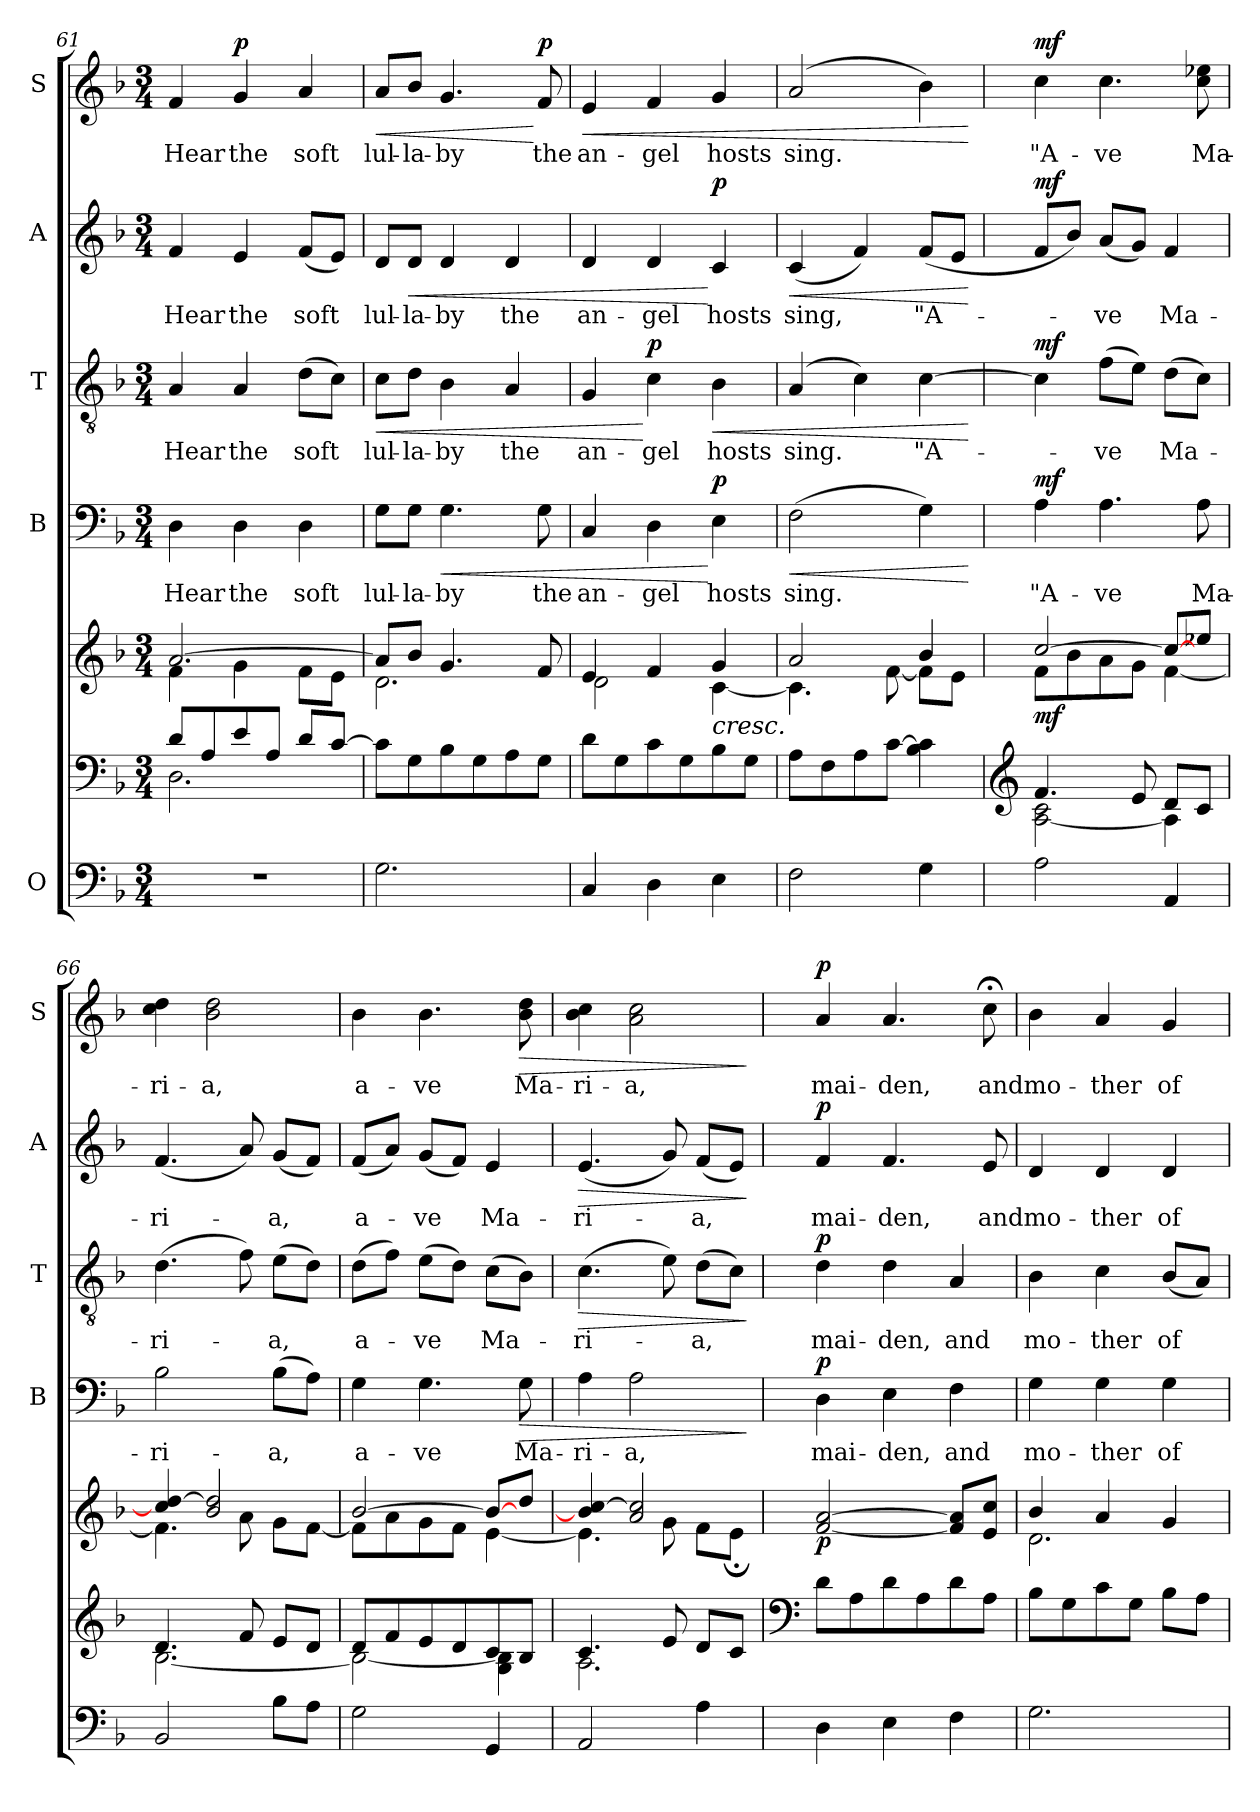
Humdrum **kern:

**kern	**kern	**kern	**dynam	**kern	**text	**dynam	**kern	**text	**dynam	**kern	**text	**dynam	**kern	**text	**dynam
*part5	*part5	*part5	*part5	*part4	*part4	*part4	*part3	*part3	*part3	*part2	*part2	*part2	*part1	*part1	*part1
*staff7	*staff6	*staff5	*staff5/6/7	*staff4	*staff4	*staff4	*staff3	*staff3	*staff3	*staff2	*staff2	*staff2	*staff1	*staff1	*staff1
*I"O	*	*	*	*I"B	*	*	*I"T	*	*	*I"A	*	*	*I"S	*	*
*	*	*	*	*I'B	*	*	*I'T	*	*	*I'A	*	*	*I'S	*	*
*clefF4	*clefF4	*clefG2	*	*clefF4	*	*	*clefGv2	*	*	*clefG2	*	*	*clefG2	*	*
*k[b-]	*k[b-]	*k[b-]	*	*k[b-]	*	*	*k[b-]	*	*	*k[b-]	*	*	*k[b-]	*	*
*M3/4	*M3/4	*M3/4	*	*M3/4	*	*	*M3/4	*	*	*M3/4	*	*	*M3/4	*	*
=61	=61	=61	=61	=61	=61	=61	=61	=61	=61	=61	=61	=61	=61	=61	=61
*	*^	*^	*	*	*	*	*	*	*	*	*	*	*	*	*
!	!	!	!	!	!	!	!LO:LY:b	!	!	!LO:LY:b	!	!	!LO:LY:b	!	!	!LO:LY:b	!
2.r	8d/L	2.D\	[2.a/	4f\	.	4D\	Hear	.	4A/	Hear	.	4f/	Hear	.	4f/	Hear	.
.	8A/	.	.	.	.	.	.	.	.	.	.	.	.	.	.	.	.
!	!	!	!	!	!	!	!LO:LY:b	!	!	!LO:LY:b	!	!	!LO:LY:b	!	!	!LO:LY:b	!LO:DY:a
.	8e/	.	.	4g\	.	4D\	the	.	4A/	the	.	4e/	the	.	4g/	the	p
.	8A/J	.	.	.	.	.	.	.	.	.	.	.	.	.	.	.	.
!	!	!	!	!	!	!	!LO:LY:b	!	!	!LO:LY:b	!	!	!LO:LY:b	!	!	!LO:LY:b	!
.	8d/L	.	.	8f\L	.	4D\	soft	.	(8d\L	soft	.	(8f/L	soft	.	4a/	soft	.
.	[8c/J	.	.	8e\J	.	.	.	.	8c\J)	.	.	8e/J)	.	.	.	.	.
*	*v	*v	*	*	*	*	*	*	*	*	*	*	*	*	*	*	*
!!LO:LB:g=z
=62	=62	=62	=62	=62	=62	=62	=62	=62	=62	=62	=62	=62	=62	=62	=62	=62
!	!	!	!	!	!	!LO:LY:b	!	!	!LO:LY:b	!LO:HP:b	!	!LO:LY:b	!	!	!LO:LY:b	!LO:HP:b
2.G\	8c\L]	8a/L]	2.d\	.	8G\L	lul-	.	8c\L	lul-	<	8d/L	lul-	.	8a/L	lul-	<
!	!	!	!	!	!	!LO:LY:b	!	!	!LO:LY:b	!	!	!LO:LY:b	!LO:HP:b	!	!LO:LY:b	!
.	8G\	8b-/J	.	.	8G\J	-la-	.	8d\J	-la-	.	8d/J	-la-	<	8b-/J	-la-	.
!	!	!	!	!	!	!LO:LY:b	!LO:HP:b	!	!LO:LY:b	!	!	!LO:LY:b	!	!	!LO:LY:b	!
.	8B-\	4.g/	.	.	4.G\	-by	<	4B-\	-by	.	4d/	-by	.	4.g/	-by	.
.	8G\	.	.	.	.	.	.	.	.	.	.	.	.	.	.	.
!	!	!	!	!	!	!	!	!	!LO:LY:b	!	!	!LO:LY:b	!	!	!	!
.	8A\	.	.	.	.	.	.	4A/	the	.	4d/	the	.	.	.	.
!	!	!	!	!	!	!LO:LY:b	!	!	!	!	!	!	!	!	!LO:LY:b	!LO:DY:n=1:a
.	8G\J	8f/	.	.	8G\	the	.	.	.	.	.	.	.	8f/	the	[ p
=63	=63	=63	=63	=63	=63	=63	=63	=63	=63	=63	=63	=63	=63	=63	=63	=63
!	!	!	!	!	!	!LO:LY:b	!	!	!LO:LY:b	!	!	!LO:LY:b	!	!	!LO:LY:b	!LO:HP:b
4C/	8d\L	4e/	2d\	.	4C/	an-	.	4G/	an-	.	4d/	an-	.	4e/	an-	<
.	8G\	.	.	.	.	.	.	.	.	.	.	.	.	.	.	.
!	!	!	!	!	!	!LO:LY:b	!	!	!LO:LY:b	!LO:DY:n=1:a	!	!LO:LY:b	!	!	!LO:LY:b	!
4D\	8c\	4f/	.	.	4D\	-gel	.	4c\	-gel	[ p	4d/	-gel	.	4f/	-gel	.
.	8G\	.	.	.	.	.	.	.	.	.	.	.	.	.	.	.
!	!	!	!	!LO:HP:b	!	!LO:LY:b	!LO:DY:n=1:a	!	!LO:LY:b	!LO:HP:b	!	!LO:LY:b	!LO:DY:n=1:a	!	!LO:LY:b	!
4E\	8B-\	4g/	[4c\	<	4E\	hosts	[ p	4B-\	hosts	<	4c/	hosts	[ p	4g/	hosts	.
.	8G\J	.	.	.	.	.	.	.	.	.	.	.	.	.	.	.
=64	=64	=64	=64	=64	=64	=64	=64	=64	=64	=64	=64	=64	=64	=64	=64	=64
!	!	!	!	!	!	!LO:LY:b	!LO:HP:b	!	!LO:LY:b	!	!	!LO:LY:b	!LO:HP:b	!	!LO:LY:b	!
2F\	8A\L	2a/	4.c\]	.	(2F\	sing.	<	(4A/	sing.	.	(4c/	sing,	<	(2a/	sing.	.
.	8F\	.	.	.	.	.	.	.	.	.	.	.	.	.	.	.
.	8A\	.	.	.	.	.	.	4c\)	.	.	4f/)	.	.	.	.	.
.	[8c\J	.	[8f\	.	.	.	.	.	.	.	.	.	.	.	.	.
!	!	!	!	!	!	!	!	!	!LO:LY:b	!	!	!LO:LY:b	!	!	!	!
4G\	4B-\ 4c\]	4b-/	8f\L]	.	4G\)	.	.	[4c\	"A-	.	(8f/L	"A-	.	4b-\)	.	.
.	.	.	8e\J	.	.	.	.	.	.	.	8e/J	.	.	.	.	.
*	*	*v	*v	*	*	*	*	*	*	*	*	*	*	*	*	*
.	.	.	.	.	.	[	.	.	[	.	.	[	.	.	[
=65	=65	=65	=65	=65	=65	=65	=65	=65	=65	=65	=65	=65	=65	=65	=65
*	*clefG2	*	*	*	*	*	*	*	*	*	*	*	*	*	*
*	*^	*^	*	*	*	*	*	*	*	*	*	*	*	*	*
!	!	!	!	!	!LO:DY:b	!	!LO:LY:b	!LO:DY:a	!	!	!LO:DY:a	!	!	!LO:DY:a	!	!LO:LY:b	!LO:DY:a
2A\	4.f/	[2A\ 2c\	[2cc/	8f\L	mf	4A\	"A-	mf	4c\]	.	mf	8f/L	.	mf	4cc\	"A-	mf
.	.	.	.	8b-\	.	.	.	.	.	.	.	8b-/J)	.	.	.	.	.
!	!	!	!	!	!	!	!LO:LY:b	!	!	!LO:LY:b	!	!	!LO:LY:b	!	!	!LO:LY:b	!
.	.	.	.	8a\	.	4.A\	-ve	.	(8f\L	ve	.	(8a/L	-ve	.	4.cc\	-ve	.
.	8e/	.	.	8g\J	.	.	.	.	8e\J)	.	.	8g/J)	.	.	.	.	.
!	!	!	!	!	!	!	!	!	!	!LO:LY:b	!	!	!LO:LY:b	!	!	!	!
4AA/	8d/L	4A\]	8cc/L_	[4f\	.	.	.	.	(8d\L	Ma-	.	4f/	Ma-	.	.	.	.
!	!	!	!	!	!	!	!LO:LY:b	!	!	!	!	!	!	!	!	!LO:LY:b	!
.	8c/J	.	8ee-X/J	.	.	8A\	Ma-	.	8c\J)	.	.	.	.	.	8cc\ 8ee-X\	Ma-	.
=66	=66	=66	=66	=66	=66	=66	=66	=66	=66	=66	=66	=66	=66	=66	=66	=66	=66
!	!	!	!	!	!	!	!LO:LY:b	!	!	!LO:LY:b	!	!	!LO:LY:b	!	!	!LO:LY:b	!
2BB-/	4.d/	[2.B-\	4cc/] [4dd/	4.f\]	.	2B-\	-ri-	.	(4.d\	-ri-	.	(4.f/	-ri-	.	4cc\ 4dd\	-ri-	.
!	!	!	!	!	!	!	!	!	!	!	!	!	!	!	!	!LO:LY:b	!
.	.	.	2b-/ 2dd/]	.	.	.	.	.	.	.	.	.	.	.	2b-\ 2dd\	-a,	.
.	8f/	.	.	8a\	.	.	.	.	8f\)	.	.	8a/)	.	.	.	.	.
!	!	!	!	!	!	!	!LO:LY:b	!	!	!LO:LY:b	!	!	!LO:LY:b	!	!	!	!
8B-\L	8e/L	.	.	8g\L	.	(8B-\L	-a,	.	(8e\L	-a,	.	(8g/L	-a,	.	.	.	.
8A\J	8d/J	.	.	[8f\J	.	8A\J)	.	.	8d\J)	.	.	8f/J)	.	.	.	.	.
!!LO:PB:g=z
=67	=67	=67	=67	=67	=67	=67	=67	=67	=67	=67	=67	=67	=67	=67	=67	=67	=67
!	!	!	!	!	!	!	!LO:LY:b	!	!	!LO:LY:b	!	!	!LO:LY:b	!	!	!LO:LY:b	!
2G\	8d/L	2B-\_	[2b-/	8f\L]	.	4G\	a-	.	(8d\L	a-	.	(8f/L	a-	.	4b-\	a-	.
.	8f/	.	.	8a\	.	.	.	.	8f\J)	.	.	8a/J)	.	.	.	.	.
!	!	!	!	!	!	!	!LO:LY:b	!	!	!LO:LY:b	!	!	!LO:LY:b	!	!	!LO:LY:b	!
.	8e/	.	.	8g\	.	4.G\	-ve	.	(8e\L	-ve	.	(8g/L	-ve	.	4.b-\	-ve	.
.	8d/	.	.	8f\J	.	.	.	.	8d\J)	.	.	8f/J)	.	.	.	.	.
!	!	!	!	!	!	!	!	!	!	!LO:LY:b	!	!	!LO:LY:b	!	!	!	!
4GG/	8c/	4G\ 4B-\]	8b-/L_	[4e\	.	.	.	.	(8c\L	Ma-	.	4e/	Ma-	.	.	.	.
!	!	!	!	!	!	!	!LO:LY:b	!LO:HP:b	!	!	!	!	!	!	!	!LO:LY:b	!LO:HP:b
.	8B-/J	.	8dd/J	.	.	8G\	Ma-	>	8B-\J)	.	.	.	.	.	8b-\ 8dd\	Ma-	>
=68	=68	=68	=68	=68	=68	=68	=68	=68	=68	=68	=68	=68	=68	=68	=68	=68	=68
!	!	!	!	!	!	!	!LO:LY:b	!	!	!LO:LY:b	!LO:HP:b	!	!LO:LY:b	!LO:HP:b	!	!LO:LY:b	!
2AA/	4.c/	2.A\	4b-/] [4cc/	4.e\]	.	4A\	-ri-	.	(4.c\	-ri-	>	(4.e/	-ri-	>	4b-\ 4cc\	-ri-	.
!	!	!	!	!	!	!	!LO:LY:b	!	!	!	!	!	!	!	!	!LO:LY:b	!
.	.	.	2a/ 2cc/]	.	.	2A\	-a,	.	.	.	.	.	.	.	2a\ 2cc\	-a,	.
.	8e/	.	.	8g\	.	.	.	.	8e\)	.	.	8g/)	.	.	.	.	.
!	!	!	!	!	!	!	!	!	!	!LO:LY:b	!	!	!LO:LY:b	!	!	!	!
4A\	8d/L	.	.	8f\L	.	.	.	.	(8d\L	-a,	.	(8f/L	-a,	.	.	.	.
.	8c/J	.	.	8e;\J	.	.	.	.	8c\J)	.	.	8e/J)	.	.	.	.	.
*	*v	*v	*	*	*	*	*	*	*	*	*	*	*	*	*	*	*
*	*	*v	*v	*	*	*	*	*	*	*	*	*	*	*	*	*
.	.	.	[	.	.	]	.	.	]	.	.	]	.	.	]
=69	=69	=69	=69	=69	=69	=69	=69	=69	=69	=69	=69	=69	=69	=69	=69
*	*clefF4	*	*	*	*	*	*	*	*	*	*	*	*	*	*
!	!	!	!LO:DY:b	!	!LO:LY:b	!LO:DY:a	!	!LO:LY:b	!LO:DY:a	!	!LO:LY:b	!LO:DY:a	!	!LO:LY:b	!LO:DY:a
4D\	8d\L	[2f/ [2a/	p	4D\	mai-	p	4d\	mai-	p	4f/	mai-	p	4a/	mai-	p
.	8A\	.	.	.	.	.	.	.	.	.	.	.	.	.	.
!	!	!	!	!	!LO:LY:b	!	!	!LO:LY:b	!	!	!LO:LY:b	!	!	!LO:LY:b	!
4E\	8d\	.	.	4E\	-den,	.	4d\	-den,	.	4.f/	-den,	.	4.a/	-den,	.
.	8A\	.	.	.	.	.	.	.	.	.	.	.	.	.	.
!	!	!	!	!	!LO:LY:b	!	!	!LO:LY:b	!	!	!	!	!	!	!
4F\	8d\	8f/] 8a/]L	.	4F\	and	.	4A/	and	.	.	.	.	.	.	.
!	!	!	!	!	!	!	!	!	!	!	!LO:LY:b	!	!	!LO:LY:b	!
.	8A\J	8e/ 8cc/J	.	.	.	.	.	.	.	8e/	and	.	8cc;<\	and	.
=70	=70	=70	=70	=70	=70	=70	=70	=70	=70	=70	=70	=70	=70	=70	=70
*	*	*^	*	*	*	*	*	*	*	*	*	*	*	*	*
!	!	!	!	!	!	!LO:LY:b	!	!	!LO:LY:b	!	!	!LO:LY:b	!	!	!LO:LY:b	!
2.G\	8B-\L	4b-/	2.d\	.	4G\	mo-	.	4B-\	mo-	.	4d/	mo-	.	4b-\	mo-	.
.	8G\	.	.	.	.	.	.	.	.	.	.	.	.	.	.	.
!	!	!	!	!	!	!LO:LY:b	!	!	!LO:LY:b	!	!	!LO:LY:b	!	!	!LO:LY:b	!
.	8c\	4a/	.	.	4G\	-ther	.	4c\	-ther	.	4d/	-ther	.	4a/	-ther	.
.	8G\J	.	.	.	.	.	.	.	.	.	.	.	.	.	.	.
!	!	!	!	!	!	!LO:LY:b	!	!	!LO:LY:b	!	!	!LO:LY:b	!	!	!LO:LY:b	!
.	8B-\L	4g/	.	.	4G\	of	.	(8B-/L	of	.	4d/	of	.	4g/	of	.
.	8A\J	.	.	.	.	.	.	8A/J)	.	.	.	.	.	.	.	.
*	*	*v	*v	*	*	*	*	*	*	*	*	*	*	*	*	*
=	=	=	=	=	=	=	=	=	=	=	=	=	=	=	=
*-	*-	*-	*-	*-	*-	*-	*-	*-	*-	*-	*-	*-	*-	*-	*-
